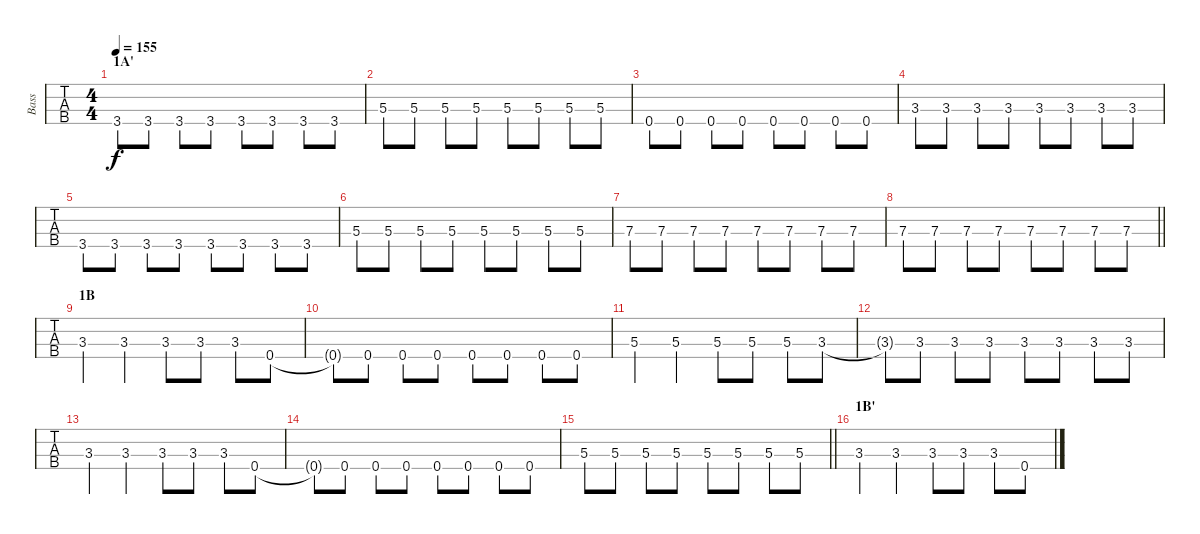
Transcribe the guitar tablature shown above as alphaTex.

\track ("Bass" "Bass") {instrument electricbassfinger}
\staff {tabs}
\tuning (G2 D2 A1 E1) {hide}
\ts (4 4)
\section ("" "1A'")
\tempo 155
\clef f4
\ks g
3.4.8{dy f} 3.4.8 3.4.8 3.4.8 3.4.8 3.4.8 3.4.8 3.4.8 |
5.3.8 5.3.8 5.3.8 5.3.8 5.3.8 5.3.8 5.3.8 5.3.8 |
0.4.8 0.4.8 0.4.8 0.4.8 0.4.8 0.4.8 0.4.8 0.4.8 |
3.3.8 3.3.8 3.3.8 3.3.8 3.3.8 3.3.8 3.3.8 3.3.8 |
3.4.8 3.4.8 3.4.8 3.4.8 3.4.8 3.4.8 3.4.8 3.4.8 |
5.3.8 5.3.8 5.3.8 5.3.8 5.3.8 5.3.8 5.3.8 5.3.8 |
7.3.8 7.3.8 7.3.8 7.3.8 7.3.8 7.3.8 7.3.8 7.3.8 |
\barLineRight lightlight
7.3.8 7.3.8 7.3.8 7.3.8 7.3.8 7.3.8 7.3.8 7.3.8 |
\section ("" "1B")
3.3.4 3.3.4 3.3.8 3.3.8 3.3.8 0.4.8 |
0.4{t}.8 0.4.8 0.4.8 0.4.8 0.4.8 0.4.8 0.4.8 0.4.8 |
5.3.4 5.3.4 5.3.8 5.3.8 5.3.8 3.3.8 |
3.3{t}.8 3.3.8 3.3.8 3.3.8 3.3.8 3.3.8 3.3.8 3.3.8 |
3.3.4 3.3.4 3.3.8 3.3.8 3.3.8 0.4.8 |
0.4{t}.8 0.4.8 0.4.8 0.4.8 0.4.8 0.4.8 0.4.8 0.4.8 |
\barLineRight lightlight
5.3.8 5.3.8 5.3.8 5.3.8 5.3.8 5.3.8 5.3.8 5.3.8 |
\section ("" "1B'")
3.3.4 3.3.4 3.3.8 3.3.8 3.3.8 0.4.8
